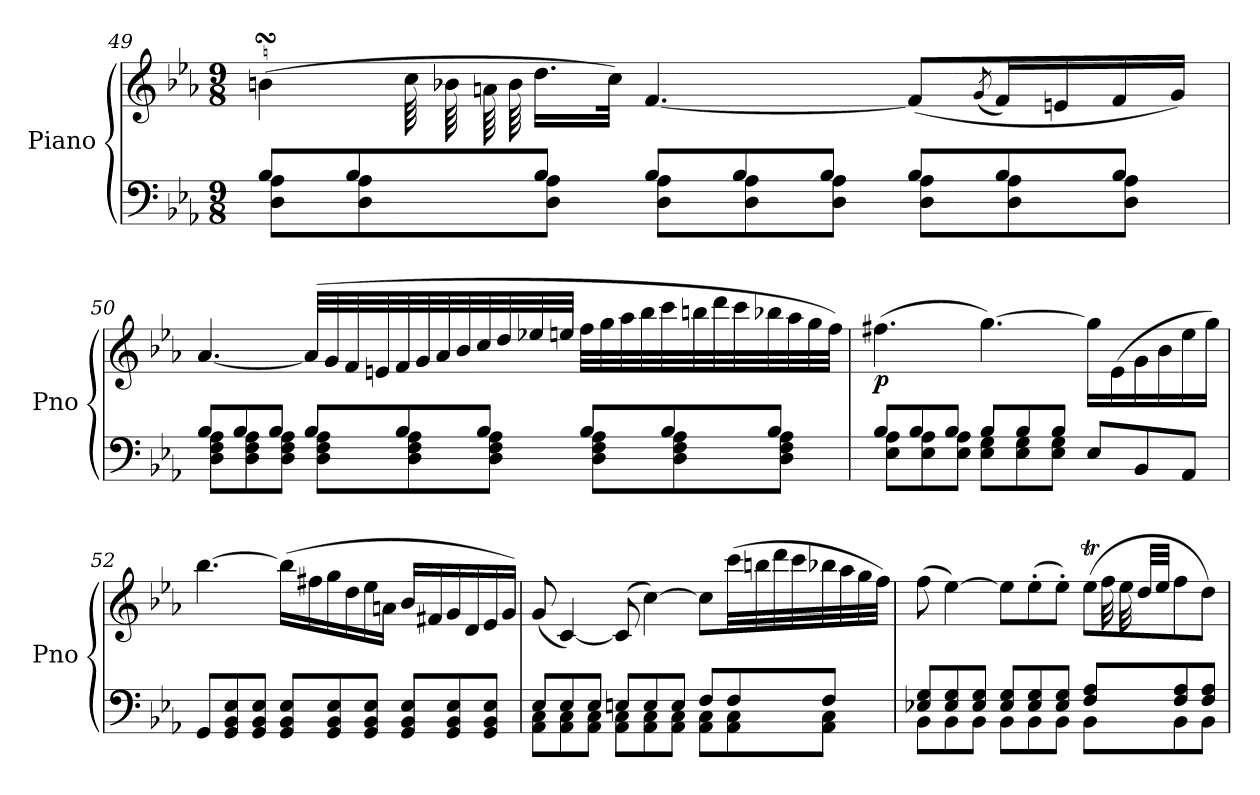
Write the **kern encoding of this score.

**kern	**kern	**dynam
*part1	*part1	*part1
*staff2	*staff1	*staff1/2
*I"Piano	*	*
*I'Pno	*	*
!!LO:PB:g=z
*clefF4	*clefG2	*
*k[b-e-a-]	*k[b-e-a-]	*
*M9/8	*M9/8	*
=49	=49	=49
*^	*^	*
8B-/L	8D\ 8A-\L	(>4bnsSsS\	8.ryy	.
8B-/	8D\ 8A-\	.	.	.
.	.	.	64cc	.
.	.	.	64b-X	.
.	.	.	64an	.
.	.	.	64b-	.
8B-/J	8D\ 8A-\J	16.dd\LL	2..ryy	.
.	.	32cc\JJk)	.	.
8B-/L	8D\ 8A-\L	[4.f/	.	.
8B-/	8D\ 8A-\	.	.	.
8B-/J	8D\ 8A-\J	.	.	.
8B-/L	8D\ 8A-\L	(8f/L]	.	.
.	.	(8qg/	.	.
8B-/	8D\ 8A-\	16f/L)	.	.
.	.	16en/	.	.
8B-/J	8D\ 8A-\J	16f/	.	.
.	.	16g/JJ)	.	.
*	*	*v	*v	*
!!LO:LB:g=z
=50	=50	=50	=50
8B-/L	8D\ 8F\ 8A-\L	[4.a-/	.
8B-/	8D\ 8F\ 8A-\	.	.
8B-/J	8D\ 8F\ 8A-\J	.	.
8B-/L	8D\ 8F\ 8A-\L	(32a-/LLL]	.
.	.	32g/	.
.	.	32f/	.
.	.	32en/	.
!	!	!	!LO:DY:b
8B-/	8D\ 8F\ 8A-\	32f/	other-dynamics
.	.	32g/	.
.	.	32a-/	.
.	.	32b-/	.
8B-/J	8D\ 8F\ 8A-\J	32cc/	.
.	.	32dd/	.
.	.	32ee-X/	.
.	.	32een/JJJ	.
8B-/L	8D\ 8F\ 8A-\L	32ff\LLL	.
.	.	32gg\	.
.	.	32aa-\	.
.	.	32bb-\	.
8B-/	8D\ 8F\ 8A-\	32ccc\	.
.	.	32bbn\	.
.	.	32ddd\	.
.	.	32ccc\	.
8B-/J	8D\ 8F\ 8A-\J	32bb-X\	.
.	.	32aa-\	.
.	.	32gg\	.
.	.	32ff\JJJ)	.
!!LO:LB:g=z
=51	=51	=51	=51
!	!	!	!LO:DY:b
8B-/L	8E-\ 8A-\L	(4.ff#X\	p
8B-/	8E-\ 8A-\	.	.
8B-/J	8E-\ 8A-\J	.	.
8B-/L	8E-\ 8G\L	[4.gg\)	.
8B-/	8E-\ 8G\	.	.
8B-/J	8E-\ 8G\J	.	.
8E-/L	4.ryy	16gg\LL]	.
.	.	(16e-\	.
8BB-/	.	16g\	.
.	.	16b-\	.
8AA-/J	.	16ee-\	.
.	.	16gg\JJ)	.
*v	*v	*	*
=52	=52	=52
!	!	!LO:DY:b
8GG/L	[4.bb-\	other-dynamics
8GG/ 8BB-/ 8E-/	.	.
8GG/ 8BB-/ 8E-/J	.	.
8GG/ 8BB-/ 8E-/L	(16bb-\LL]	.
.	16ff#X\	.
8GG/ 8BB-/ 8E-/	16gg\	.
.	16dd\	.
8GG/ 8BB-/ 8E-/J	16ee-\	.
.	16an\JJ	.
8GG/ 8BB-/ 8E-/L	16b-/LL	.
.	16f#X/	.
8GG/ 8BB-/ 8E-/	16g/	.
.	16d/	.
8GG/ 8BB-/ 8E-/J	16e-/	.
.	16g/JJ)	.
=53	=53	=53
*^	*	*
8E-/L	8AA-\ 8C\L	(8g/	.
8E-/	8AA-\ 8C\	[4c/)	.
8E-/J	8AA-\ 8C\J	.	.
8En/L	8AA-\ 8C\L	(>8c/]	.
8E/	8AA-\ 8C\	[4cc\)	.
8E/J	8AA-\ 8C\J	.	.
8F/L	8AA-\ 8C\L	8cc\L]	.
8F/	8AA-\ 8C\	(32ccc\LL	.
.	.	32bbn\	.
.	.	32ddd\	.
.	.	32ccc\	.
8F/J	8AA-\ 8C\J	32bb-X\	.
.	.	32aa-\	.
.	.	32gg\	.
.	.	32ff\JJJ)	.
!!LO:LB:g=z
=54	=54	=54	=54
*	*	*^	*
8E-X/ 8G/L	8BB-\L	(>8ff\	2.ryy	.
8E-/ 8G/	8BB-\	[4ee-\)	.	.
8E-/ 8G/J	8BB-\J	.	.	.
8E-/ 8G/L	8BB-\L	8ee-\L]	.	.
8E-/ 8G/	8BB-\	(>8ee-'\	.	.
8E-/ 8G/J	8BB-\J	8ee-'\J)	.	.
*	*	*	*Xtuplet	*
8F/ 8A-/L	8BB-\L	(>8ee-T\L	40ryy	.
.	.	.	40ff	.
.	.	.	40ee-	.
.	.	.	40dd/LL	.
.	.	.	40ee-/JJ	.
8F/ 8A-/	8BB-\	8ff\	4ryy	.
8F/ 8A-/J	8BB-\J	8dd\J)	.	.
*v	*v	*	*	*
*	*v	*v	*
=	=	=
*-	*-	*-
